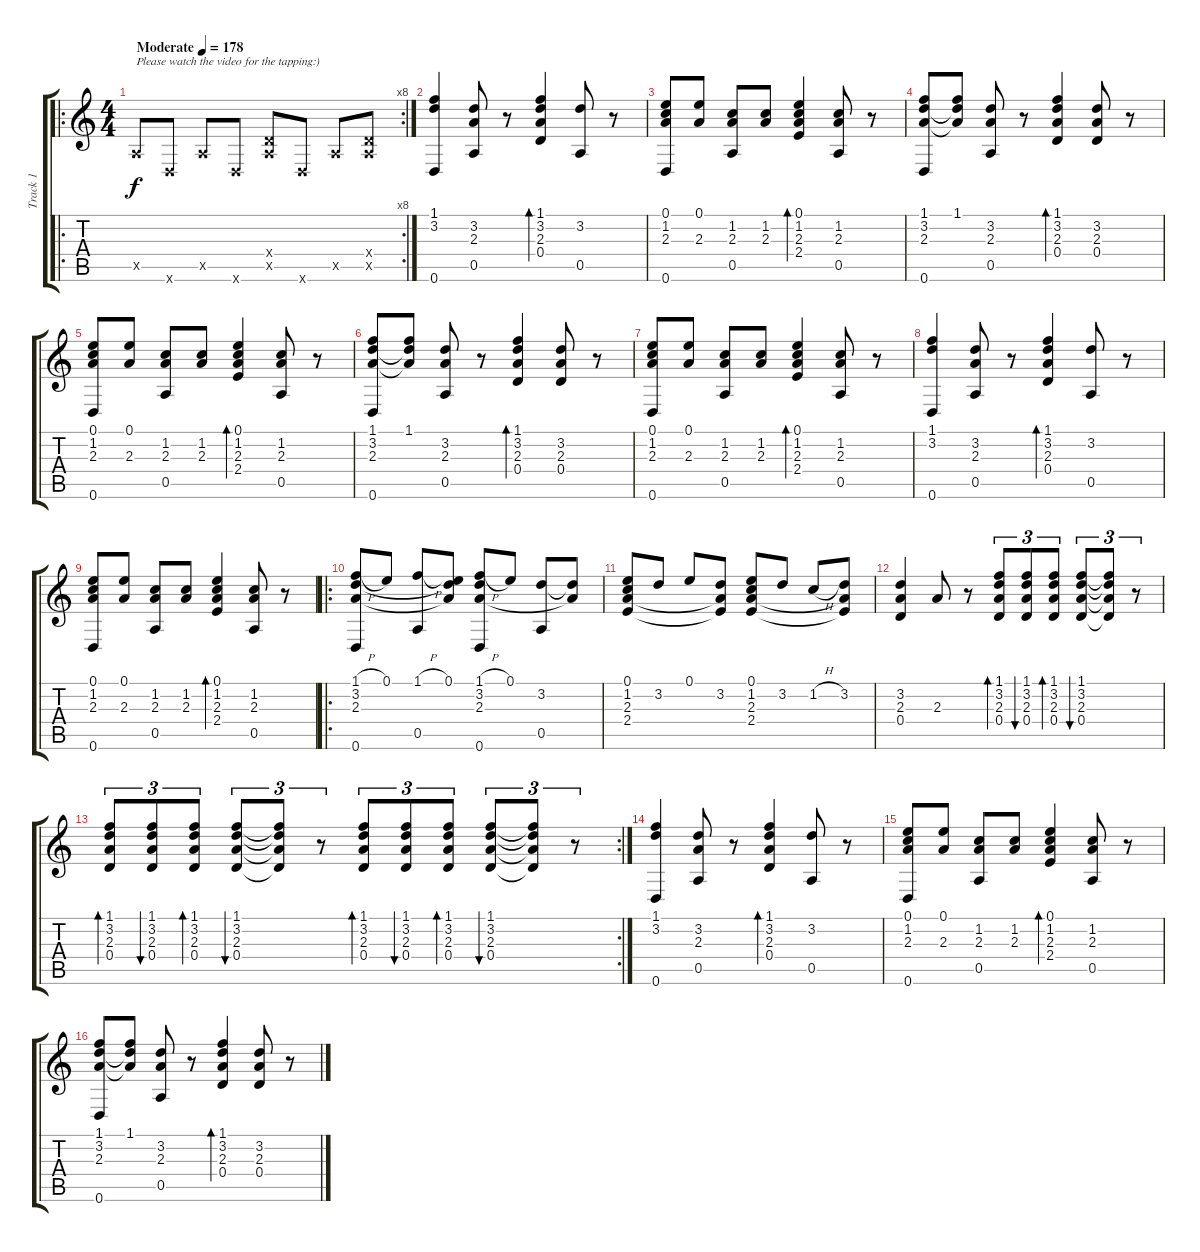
\track ("Track 1" "Track 1") {instrument acousticguitarsteel}
\staff {score tabs}
\tuning (E4 B3 G3 D3 A2 D2) {hide}
\ro
\rc 8
\ts (4 4)
\tempo (178 "Moderate")
\clef g2
\ks c
0.5{x}.8{txt "Please watch the video for the tapping:)" dy f instrument acousticguitarsteel} 0.6{x}.8 0.5{x}.8 0.6{x}.8 (0.4{x} 0.5{x}).8 0.6{x}.8 0.5{x}.8 (0.4{x} 0.5{x}).8 |
(1.1 3.2 0.6).4 (3.2 2.3 0.5).8 r.8 (1.1 3.2 2.3 0.4).4{bd 60} (3.2 0.5).8 r.8 |
(0.1 1.2 2.3 0.6).8 (0.1 2.3).8 (1.2 2.3 0.5).8 (1.2 2.3).8 (0.1 1.2 2.3 2.4).4{bd 60} (1.2 2.3 0.5).8 r.8 |
(1.1 3.2 2.3 0.6).8 (1.1 3.2{t} 2.3{t}).8 (3.2 2.3 0.5).8 r.8 (1.1 3.2 2.3 0.4).4{bd 60} (3.2 2.3 0.4).8 r.8 |
(0.1 1.2 2.3 0.6).8 (0.1 2.3).8 (1.2 2.3 0.5).8 (1.2 2.3).8 (0.1 1.2 2.3 2.4).4{bd 60} (1.2 2.3 0.5).8 r.8 |
(1.1 3.2 2.3 0.6).8 (1.1 3.2{t} 2.3{t}).8 (3.2 2.3 0.5).8 r.8 (1.1 3.2 2.3 0.4).4{bd 60} (3.2 2.3 0.4).8 r.8 |
(0.1 1.2 2.3 0.6).8 (0.1 2.3).8 (1.2 2.3 0.5).8 (1.2 2.3).8 (0.1 1.2 2.3 2.4).4{bd 60} (1.2 2.3 0.5).8 r.8 |
(1.1 3.2 0.6).4 (3.2 2.3 0.5).8 r.8 (1.1 3.2 2.3 0.4).4{bd 60} (3.2 0.5).8 r.8 |
(0.1 1.2 2.3 0.6).8 (0.1 2.3).8 (1.2 2.3 0.5).8 (1.2 2.3).8 (0.1 1.2 2.3 2.4).4{bd 60} (1.2 2.3 0.5).8 r.8 |
\ro
(1.1{h} 3.2 2.3 0.6).8 0.1.8 (1.1{h} 0.5).8 (0.1 3.2{t} 2.3{t}).8 (1.1{h} 3.2 2.3 0.6).8 0.1.8 (3.2 0.5).8 (3.2{t} 2.3{t}).8 |
(0.1 1.2 2.3 2.4).8 3.2.8 0.1.8 (3.2 2.3{t} 2.4{t}).8 (0.1 1.2 2.3 2.4).8 3.2.8 1.2{h}.8 (3.2 2.3{t} 2.4{t}).8 |
(3.2 2.3 0.4).4 2.3.8 r.8 (1.1 3.2 2.3 0.4).8{tu (3 2) bd 60} (1.1 3.2 2.3 0.4).8{tu (3 2) bu 60} (1.1 3.2 2.3 0.4).8{tu (3 2) bd 60} (1.1 3.2 2.3 0.4).8{tu (3 2) bu 60} (1.1{t} 3.2{t} 2.3{t} 0.4{t}).8{tu (3 2)} r.8{tu (3 2)} |
\rc 2
(1.1 3.2 2.3 0.4).8{tu (3 2) bd 60} (1.1 3.2 2.3 0.4).8{tu (3 2) bu 60} (1.1 3.2 2.3 0.4).8{tu (3 2) bd 60} (1.1 3.2 2.3 0.4).8{tu (3 2) bu 60} (1.1{t} 3.2{t} 2.3{t} 0.4{t}).8{tu (3 2)} r.8{tu (3 2)} (1.1 3.2 2.3 0.4).8{tu (3 2) bd 60} (1.1 3.2 2.3 0.4).8{tu (3 2) bu 60} (1.1 3.2 2.3 0.4).8{tu (3 2) bd 60} (1.1 3.2 2.3 0.4).8{tu (3 2) bu 60} (1.1{t} 3.2{t} 2.3{t} 0.4{t}).8{tu (3 2)} r.8{tu (3 2)} |
(1.1 3.2 0.6).4 (3.2 2.3 0.5).8 r.8 (1.1 3.2 2.3 0.4).4{bd 60} (3.2 0.5).8 r.8 |
(0.1 1.2 2.3 0.6).8 (0.1 2.3).8 (1.2 2.3 0.5).8 (1.2 2.3).8 (0.1 1.2 2.3 2.4).4{bd 60} (1.2 2.3 0.5).8 r.8 |
(1.1 3.2 2.3 0.6).8 (1.1 3.2{t} 2.3{t}).8 (3.2 2.3 0.5).8 r.8 (1.1 3.2 2.3 0.4).4{bd 60} (3.2 2.3 0.4).8 r.8
